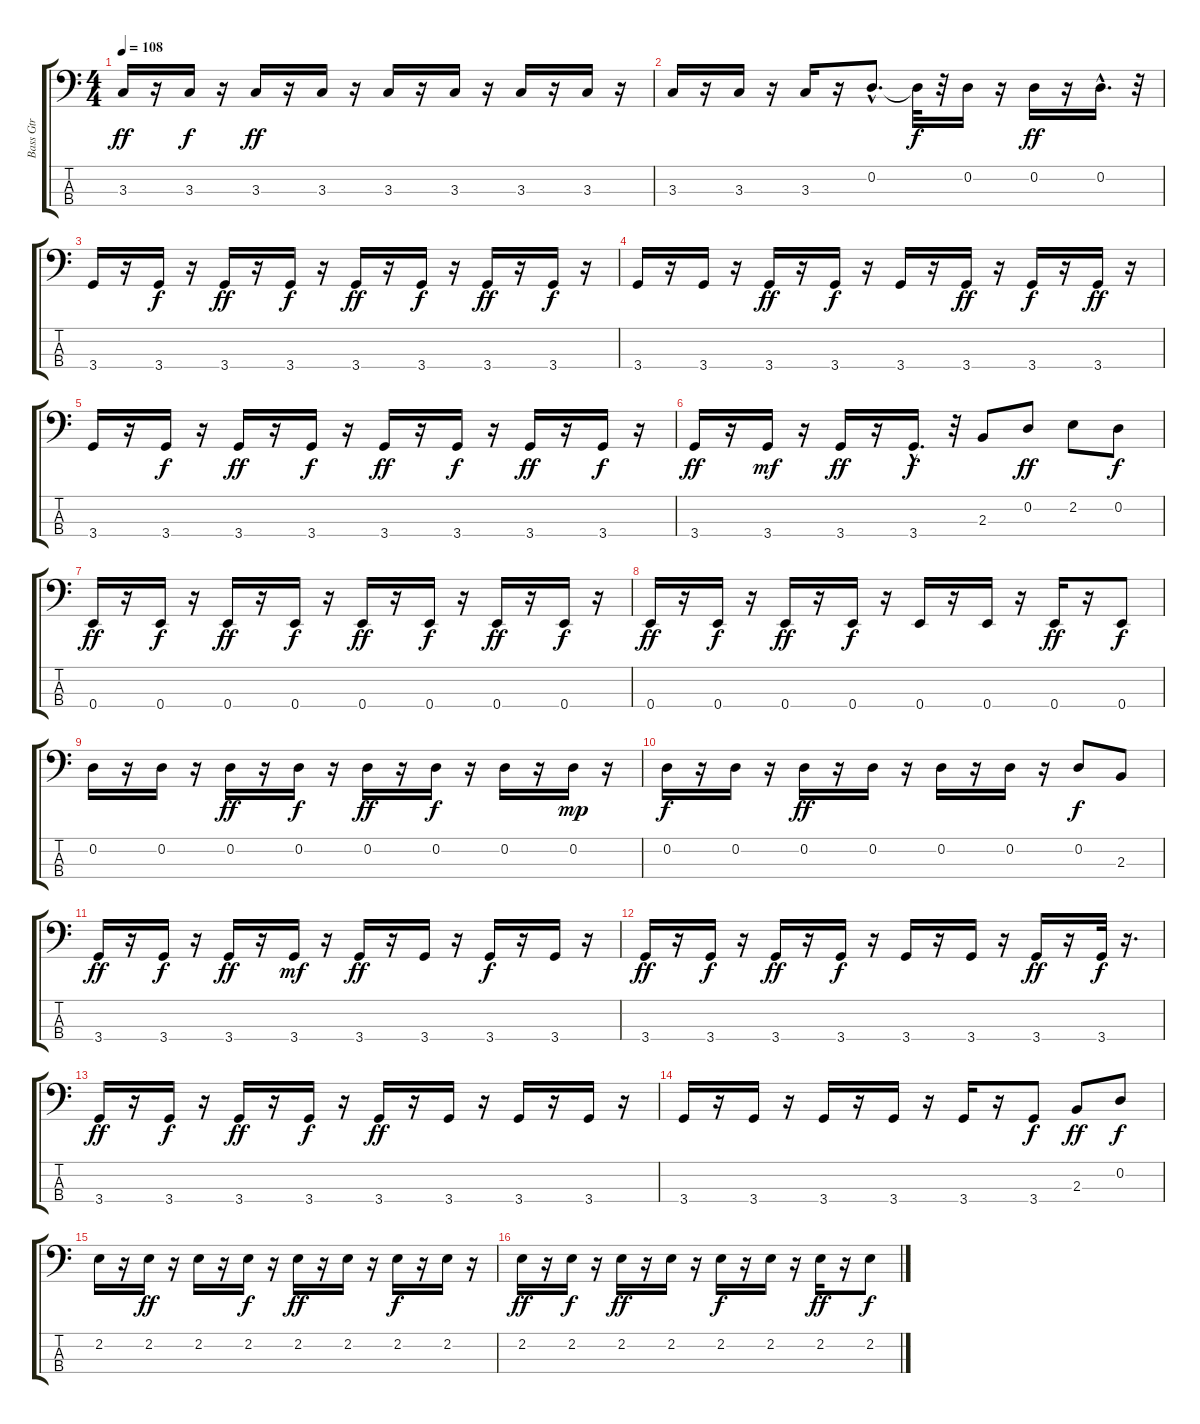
\track ("Bass Gtr            " "Bass Gtr  ") {instrument electricbassfinger}
\staff {score tabs}
\tuning (G2 D2 A1 E1) {hide}
\ts (4 4)
\tempo 108
\clef f4
\ks c
3.3.16{dy ff} r.16 3.3.16{dy f} r.16 3.3.16{dy ff} r.16 3.3.16 r.16 3.3.16 r.16 3.3.16 r.16 3.3.16 r.16 3.3.16 r.16 |
3.3.16 r.16 3.3.16 r.16 3.3.16 r.16 0.2{hac}.8{d} 0.2{t}.32{dy f} r.32 0.2.16 r.16 0.2.16{dy ff} r.16 0.2{hac}.16{d} r.32 |
3.4.16 r.16 3.4.16{dy f} r.16 3.4.16{dy ff} r.16 3.4.16{dy f} r.16 3.4.16{dy ff} r.16 3.4.16{dy f} r.16 3.4.16{dy ff} r.16 3.4.16{dy f} r.16 |
3.4.16 r.16 3.4.16 r.16 3.4.16{dy ff} r.16 3.4.16{dy f} r.16 3.4.16 r.16 3.4.16{dy ff} r.16 3.4.16{dy f} r.16 3.4.16{dy ff} r.16 |
3.4.16 r.16 3.4.16{dy f} r.16 3.4.16{dy ff} r.16 3.4.16{dy f} r.16 3.4.16{dy ff} r.16 3.4.16{dy f} r.16 3.4.16{dy ff} r.16 3.4.16{dy f} r.16 |
3.4.16{dy ff} r.16 3.4.16{dy mf} r.16 3.4.16{dy ff} r.16 3.4{hac}.16{d dy f} r.32 2.3.8 0.2.8{dy ff} 2.2.8 0.2.8{dy f} |
0.4.16{dy ff} r.16 0.4.16{dy f} r.16 0.4.16{dy ff} r.16 0.4.16{dy f} r.16 0.4.16{dy ff} r.16 0.4.16{dy f} r.16 0.4.16{dy ff} r.16 0.4.16{dy f} r.16 |
0.4.16{dy ff} r.16 0.4.16{dy f} r.16 0.4.16{dy ff} r.16 0.4.16{dy f} r.16 0.4.16 r.16 0.4.16 r.16 0.4.16{dy ff} r.16 0.4.8{dy f} |
0.2.16 r.16 0.2.16 r.16 0.2.16{dy ff} r.16 0.2.16{dy f} r.16 0.2.16{dy ff} r.16 0.2.16{dy f} r.16 0.2.16 r.16 0.2.16{dy mp} r.16 |
0.2.16{dy f} r.16 0.2.16 r.16 0.2.16{dy ff} r.16 0.2.16 r.16 0.2.16 r.16 0.2.16 r.16 0.2.8{dy f} 2.3.8 |
3.4.16{dy ff} r.16 3.4.16{dy f} r.16 3.4.16{dy ff} r.16 3.4.16{dy mf} r.16 3.4.16{dy ff} r.16 3.4.16 r.16 3.4.16{dy f} r.16 3.4.16 r.16 |
3.4.16{dy ff} r.16 3.4.16{dy f} r.16 3.4.16{dy ff} r.16 3.4.16{dy f} r.16 3.4.16 r.16 3.4.16 r.16 3.4.16{dy ff} r.16 3.4.32{dy f} r.16{d} |
3.4.16{dy ff} r.16 3.4.16{dy f} r.16 3.4.16{dy ff} r.16 3.4.16{dy f} r.16 3.4.16{dy ff} r.16 3.4.16 r.16 3.4.16 r.16 3.4.16 r.16 |
3.4.16 r.16 3.4.16 r.16 3.4.16 r.16 3.4.16 r.16 3.4.16 r.16 3.4.8{dy f} 2.3.8{dy ff} 0.2.8{dy f} |
2.2.16 r.16 2.2.16{dy ff} r.16 2.2.16 r.16 2.2.16{dy f} r.16 2.2.16{dy ff} r.16 2.2.16 r.16 2.2.16{dy f} r.16 2.2.16 r.16 |
2.2.16{dy ff} r.16 2.2.16{dy f} r.16 2.2.16{dy ff} r.16 2.2.16 r.16 2.2.16{dy f} r.16 2.2.16 r.16 2.2.16{dy ff} r.16 2.2.8{dy f}
